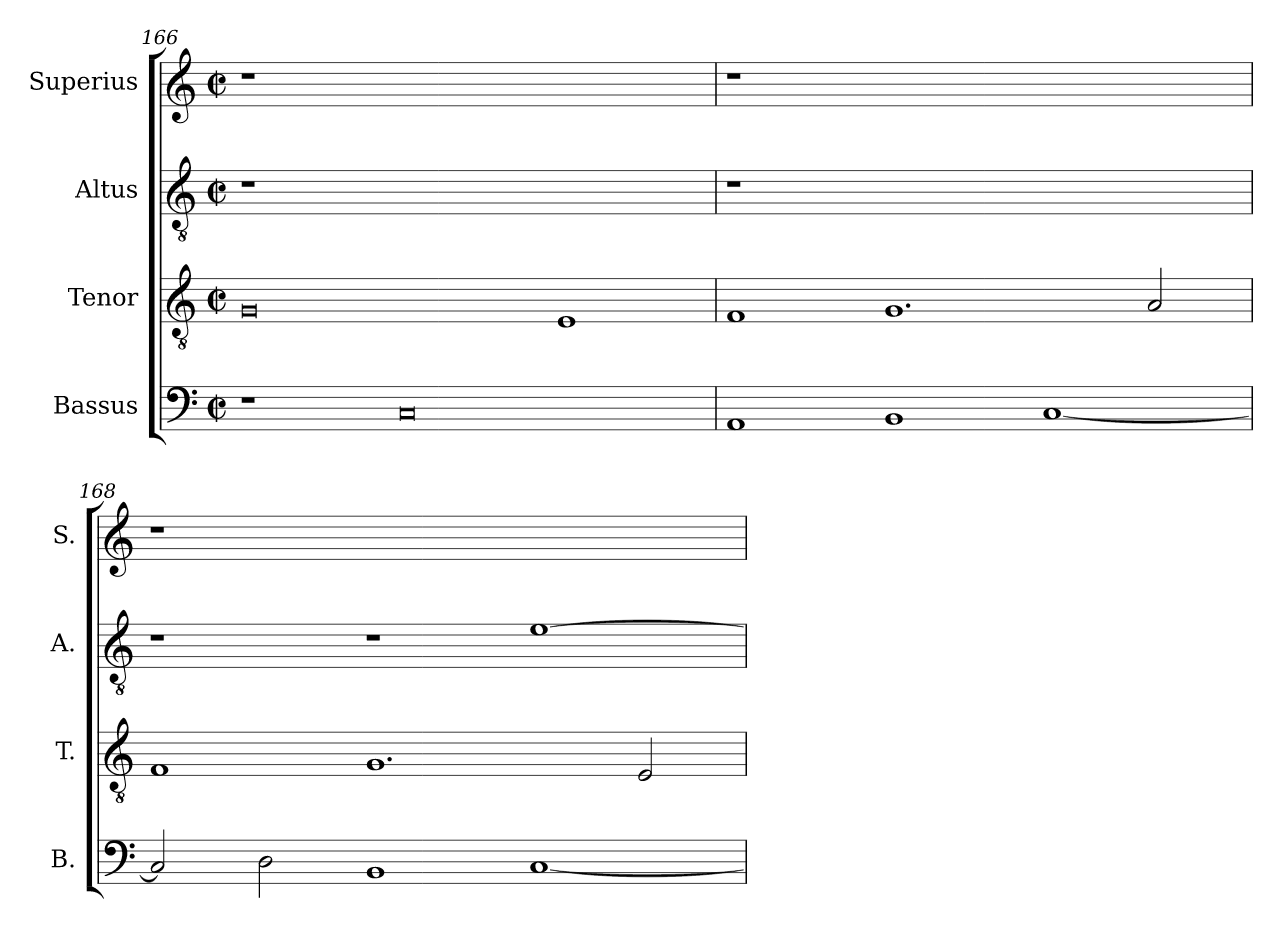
**kern	**kern	**kern	**kern
*part4	*part3	*part2	*part1
*staff4	*staff3	*staff2	*staff1
*I"Bassus	*I"Tenor	*I"Altus	*I"Superius
*I'B.	*I'T.	*I'A.	*I'S.
*clefF4	*clefGv2	*clefGv2	*clefG2
*	*ITrd7c12	*ITrd7c12	*
*k[]	*k[]	*k[]	*k[]
*C:	*C:	*C:	*C:
*M2/2	*M2/2	*M2/2	*M2/2
*met(c|)	*met(c|)	*met(c|)	*met(c|)
=166	=166	=166	=166
!	!	!LO:N:vis=1	!LO:N:vis=1
1r	0GGi	1r	1r
0Ci	.	0ryy	0ryy
.	1EEi	.	.
=167	=167	=167	=167
!	!	!LO:N:vis=1	!LO:N:vis=1
1AAi	1FFi	1r	1r
1BBi	1.GGi	0ryy	0ryy
[<1Ci	.	.	.
.	2AAi/	.	.
!!LO:PB:g=z
=168	=168	=168	=168
!	!	!	!LO:N:vis=1
2Ci/]	1FFi	1r	1r
2Di\	.	.	.
1BBi	1.GGi	1r	0ryy
[<1Ci	.	[>1Ei	.
.	2EEi/	.	.
=	=	=	=
*-	*-	*-	*-
